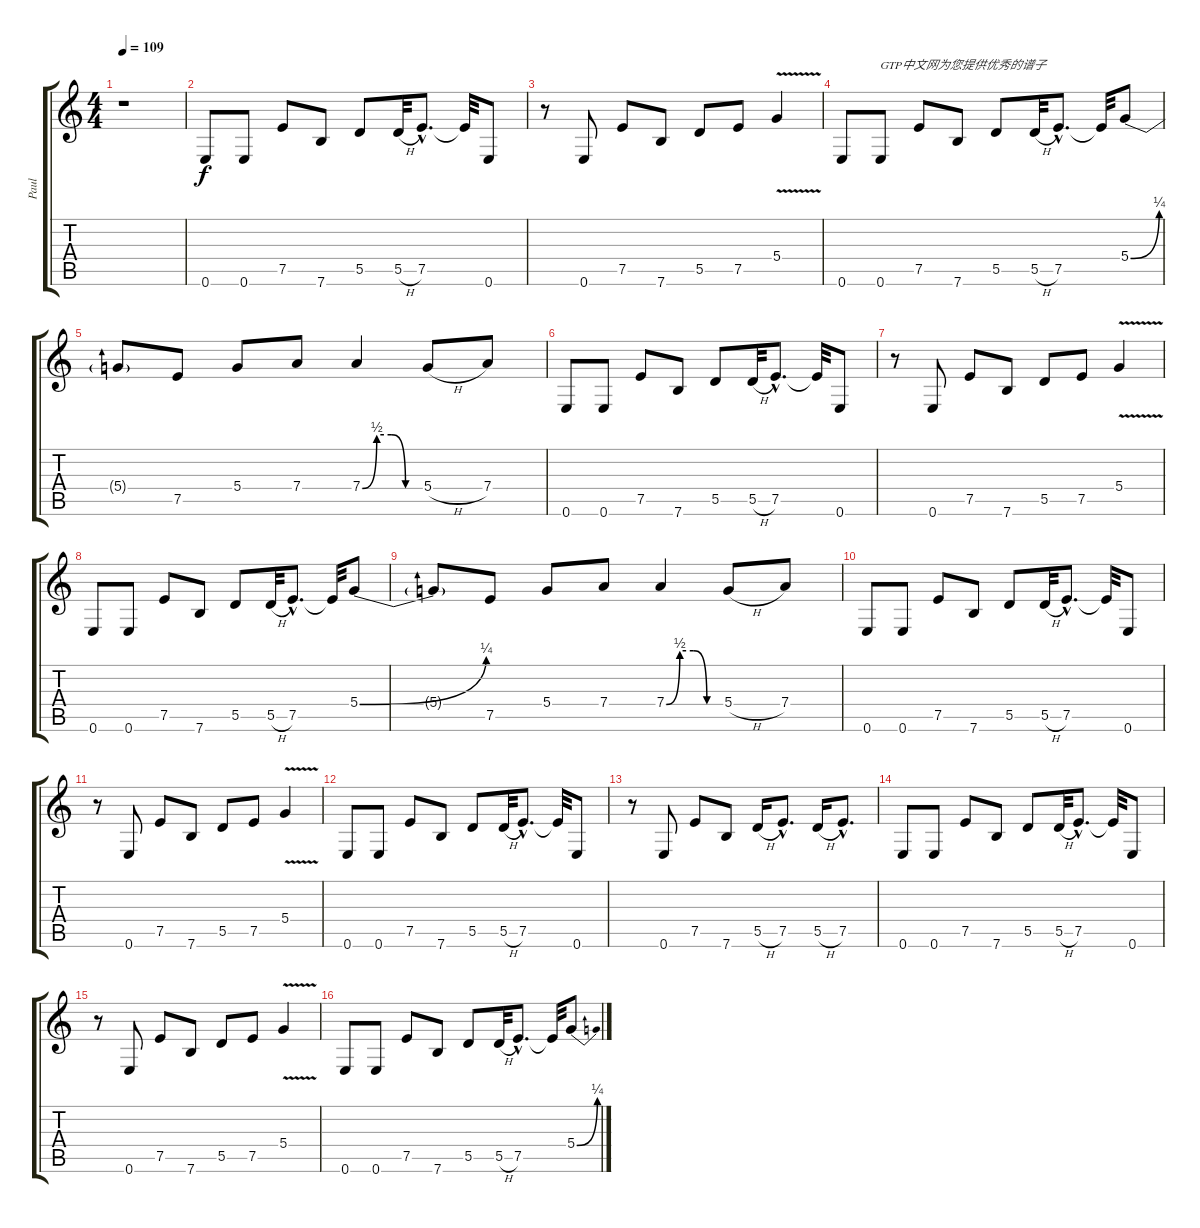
\track ("Paul" "Paul") {instrument distortionguitar}
\staff {score tabs}
\tuning (E4 B3 G3 D3 A2 E2) {hide}
\ts (4 4)
\tempo 109
\clef g2
\ks c
r.1{dy f instrument distortionguitar} |
0.6.8 0.6.8 7.5.8 7.6.8 5.5.8 5.5{h}.32 7.5{hac}.8{d} 7.5{t}.32 0.6.8 |
r.8 0.6.8 7.5.8 7.6.8 5.5.8 7.5.8 5.4{v}.4 |
0.6.8 0.6.8{txt "GTP中文网为您提供优秀的谱子"} 7.5.8 7.6.8 5.5.8 5.5{h}.32 7.5{hac}.8{d} 7.5{t}.32 5.4{be (bend 0 0 60 1)}.8 |
5.4{t}.8 7.5.8 5.4.8 7.4.8 7.4{be (custom 0 0 15 2 30 2 45 0 60 0)}.4 5.4{h}.8 7.4.8 |
0.6.8 0.6.8 7.5.8 7.6.8 5.5.8 5.5{h}.32 7.5{hac}.8{d} 7.5{t}.32 0.6.8 |
r.8 0.6.8 7.5.8 7.6.8 5.5.8 7.5.8 5.4{v}.4 |
0.6.8 0.6.8 7.5.8 7.6.8 5.5.8 5.5{h}.32 7.5{hac}.8{d} 7.5{t}.32 5.4{be (bend 0 0 60 1)}.8 |
5.4{t}.8 7.5.8 5.4.8 7.4.8 7.4{be (custom 0 0 15 2 30 2 45 0 60 0)}.4 5.4{h}.8 7.4.8 |
0.6.8 0.6.8 7.5.8 7.6.8 5.5.8 5.5{h}.32 7.5{hac}.8{d} 7.5{t}.32 0.6.8 |
r.8 0.6.8 7.5.8 7.6.8 5.5.8 7.5.8 5.4{v}.4 |
0.6.8 0.6.8 7.5.8 7.6.8 5.5.8 5.5{h}.32 7.5{hac}.8{d} 7.5{t}.32 0.6.8 |
r.8 0.6.8 7.5.8 7.6.8 5.5{h}.16 7.5{hac}.8{d} 5.5{h}.16 7.5{hac}.8{d} |
0.6.8 0.6.8 7.5.8 7.6.8 5.5.8 5.5{h}.32 7.5{hac}.8{d} 7.5{t}.32 0.6.8 |
r.8 0.6.8 7.5.8 7.6.8 5.5.8 7.5.8 5.4{v}.4 |
0.6.8 0.6.8 7.5.8 7.6.8 5.5.8 5.5{h}.32 7.5{hac}.8{d} 7.5{t}.32 5.4{be (bend 0 0 60 1)}.8
